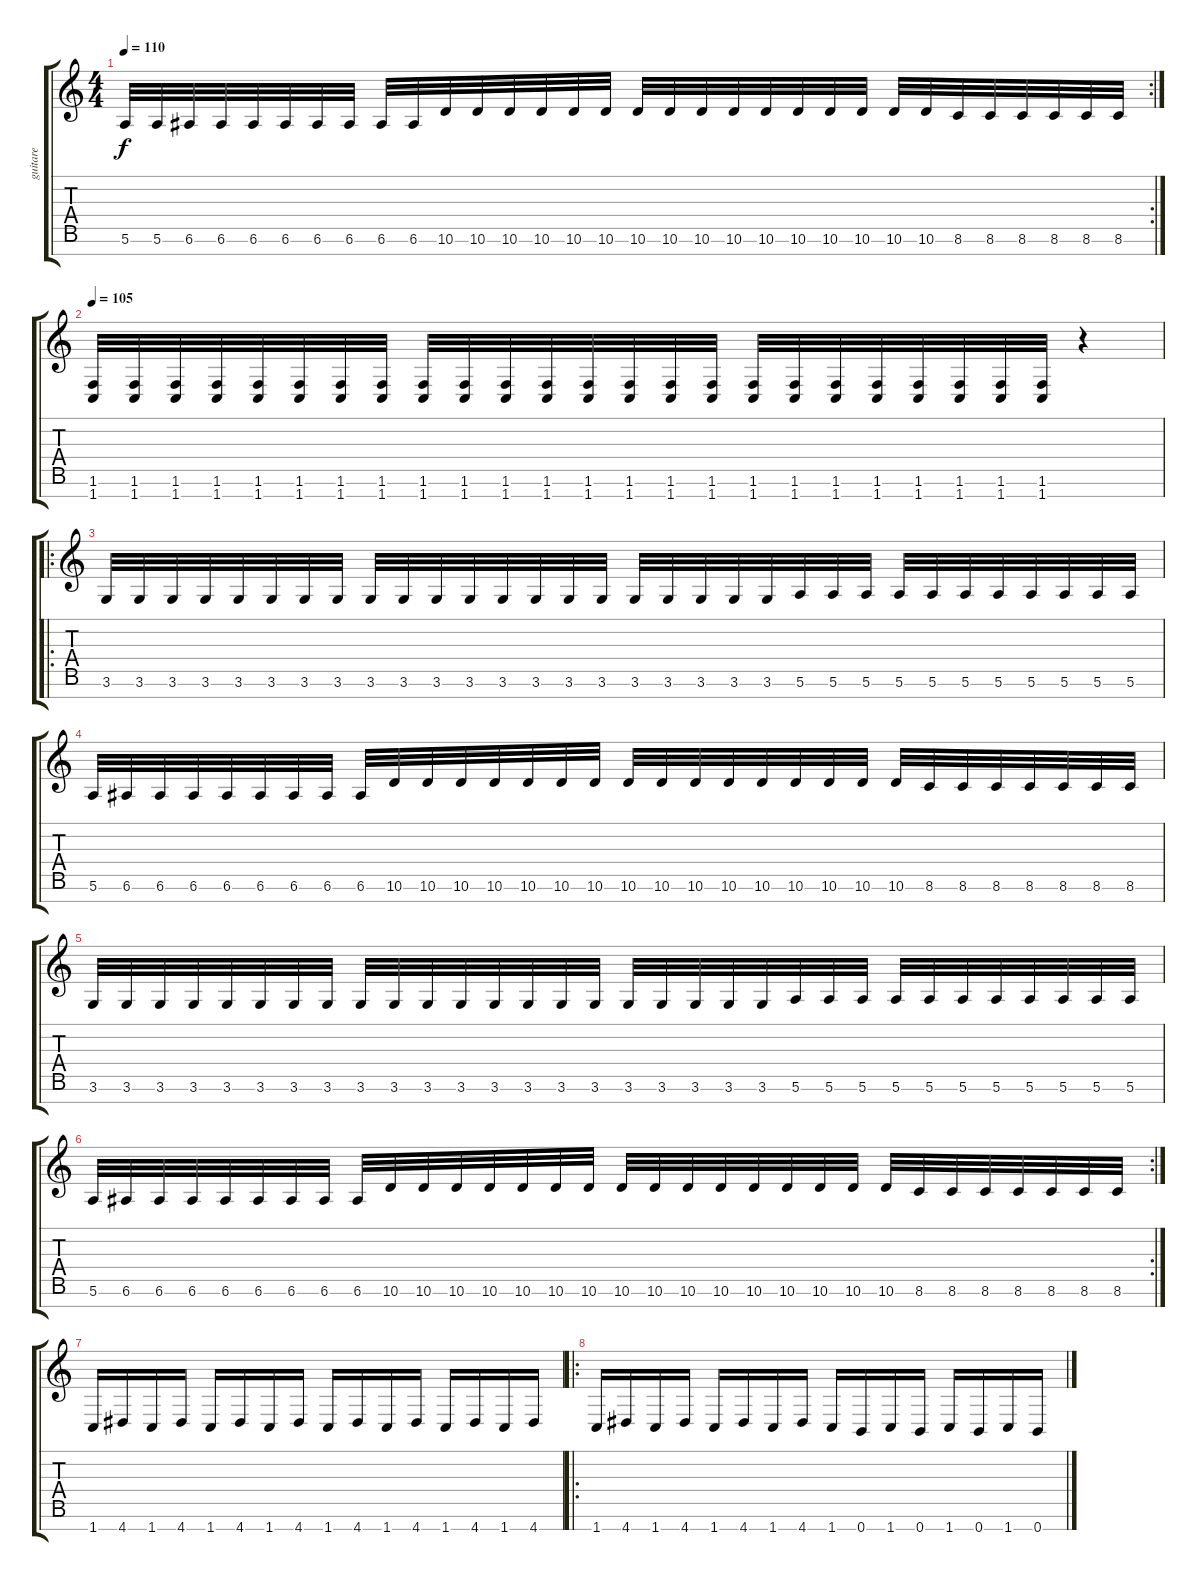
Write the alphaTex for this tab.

\track ("guitare" "guitare") {instrument distortionguitar}
\staff {score tabs}
\tuning (E4 B3 G3 D3 A2 E2 B1) {hide}
\rc 2
\ts (4 4)
\tempo 110
\clef g2
\ks c
5.6.32{dy f} 5.6.32 6.6.32 6.6.32 6.6.32 6.6.32 6.6.32 6.6.32 6.6.32 6.6.32 10.6.32 10.6.32 10.6.32 10.6.32 10.6.32 10.6.32 10.6.32 10.6.32 10.6.32 10.6.32 10.6.32 10.6.32 10.6.32 10.6.32 10.6.32 10.6.32 8.6.32 8.6.32 8.6.32 8.6.32 8.6.32 8.6.32 |
\tempo 105
(1.6 1.7).32 (1.6 1.7).32 (1.6 1.7).32 (1.6 1.7).32 (1.6 1.7).32 (1.6 1.7).32 (1.6 1.7).32 (1.6 1.7).32 (1.6 1.7).32 (1.6 1.7).32 (1.6 1.7).32 (1.6 1.7).32 (1.6 1.7).32 (1.6 1.7).32 (1.6 1.7).32 (1.6 1.7).32 (1.6 1.7).32 (1.6 1.7).32 (1.6 1.7).32 (1.6 1.7).32 (1.6 1.7).32 (1.6 1.7).32 (1.6 1.7).32 (1.6 1.7).32 r.4 |
\ro
3.6.32 3.6.32 3.6.32 3.6.32 3.6.32 3.6.32 3.6.32 3.6.32 3.6.32 3.6.32 3.6.32 3.6.32 3.6.32 3.6.32 3.6.32 3.6.32 3.6.32 3.6.32 3.6.32 3.6.32 3.6.32 5.6.32 5.6.32 5.6.32 5.6.32 5.6.32 5.6.32 5.6.32 5.6.32 5.6.32 5.6.32 5.6.32 |
5.6.32 6.6.32 6.6.32 6.6.32 6.6.32 6.6.32 6.6.32 6.6.32 6.6.32 10.6.32 10.6.32 10.6.32 10.6.32 10.6.32 10.6.32 10.6.32 10.6.32 10.6.32 10.6.32 10.6.32 10.6.32 10.6.32 10.6.32 10.6.32 10.6.32 8.6.32 8.6.32 8.6.32 8.6.32 8.6.32 8.6.32 8.6.32 |
3.6.32 3.6.32 3.6.32 3.6.32 3.6.32 3.6.32 3.6.32 3.6.32 3.6.32 3.6.32 3.6.32 3.6.32 3.6.32 3.6.32 3.6.32 3.6.32 3.6.32 3.6.32 3.6.32 3.6.32 3.6.32 5.6.32 5.6.32 5.6.32 5.6.32 5.6.32 5.6.32 5.6.32 5.6.32 5.6.32 5.6.32 5.6.32 |
\rc 2
5.6.32 6.6.32 6.6.32 6.6.32 6.6.32 6.6.32 6.6.32 6.6.32 6.6.32 10.6.32 10.6.32 10.6.32 10.6.32 10.6.32 10.6.32 10.6.32 10.6.32 10.6.32 10.6.32 10.6.32 10.6.32 10.6.32 10.6.32 10.6.32 10.6.32 8.6.32 8.6.32 8.6.32 8.6.32 8.6.32 8.6.32 8.6.32 |
1.7.16 4.7.16 1.7.16 4.7.16 1.7.16 4.7.16 1.7.16 4.7.16 1.7.16 4.7.16 1.7.16 4.7.16 1.7.16 4.7.16 1.7.16 4.7.16 |
\ro
1.7.16 4.7.16 1.7.16 4.7.16 1.7.16 4.7.16 1.7.16 4.7.16 1.7.16 0.7.16 1.7.16 0.7.16 1.7.16 0.7.16 1.7.16 0.7.16
